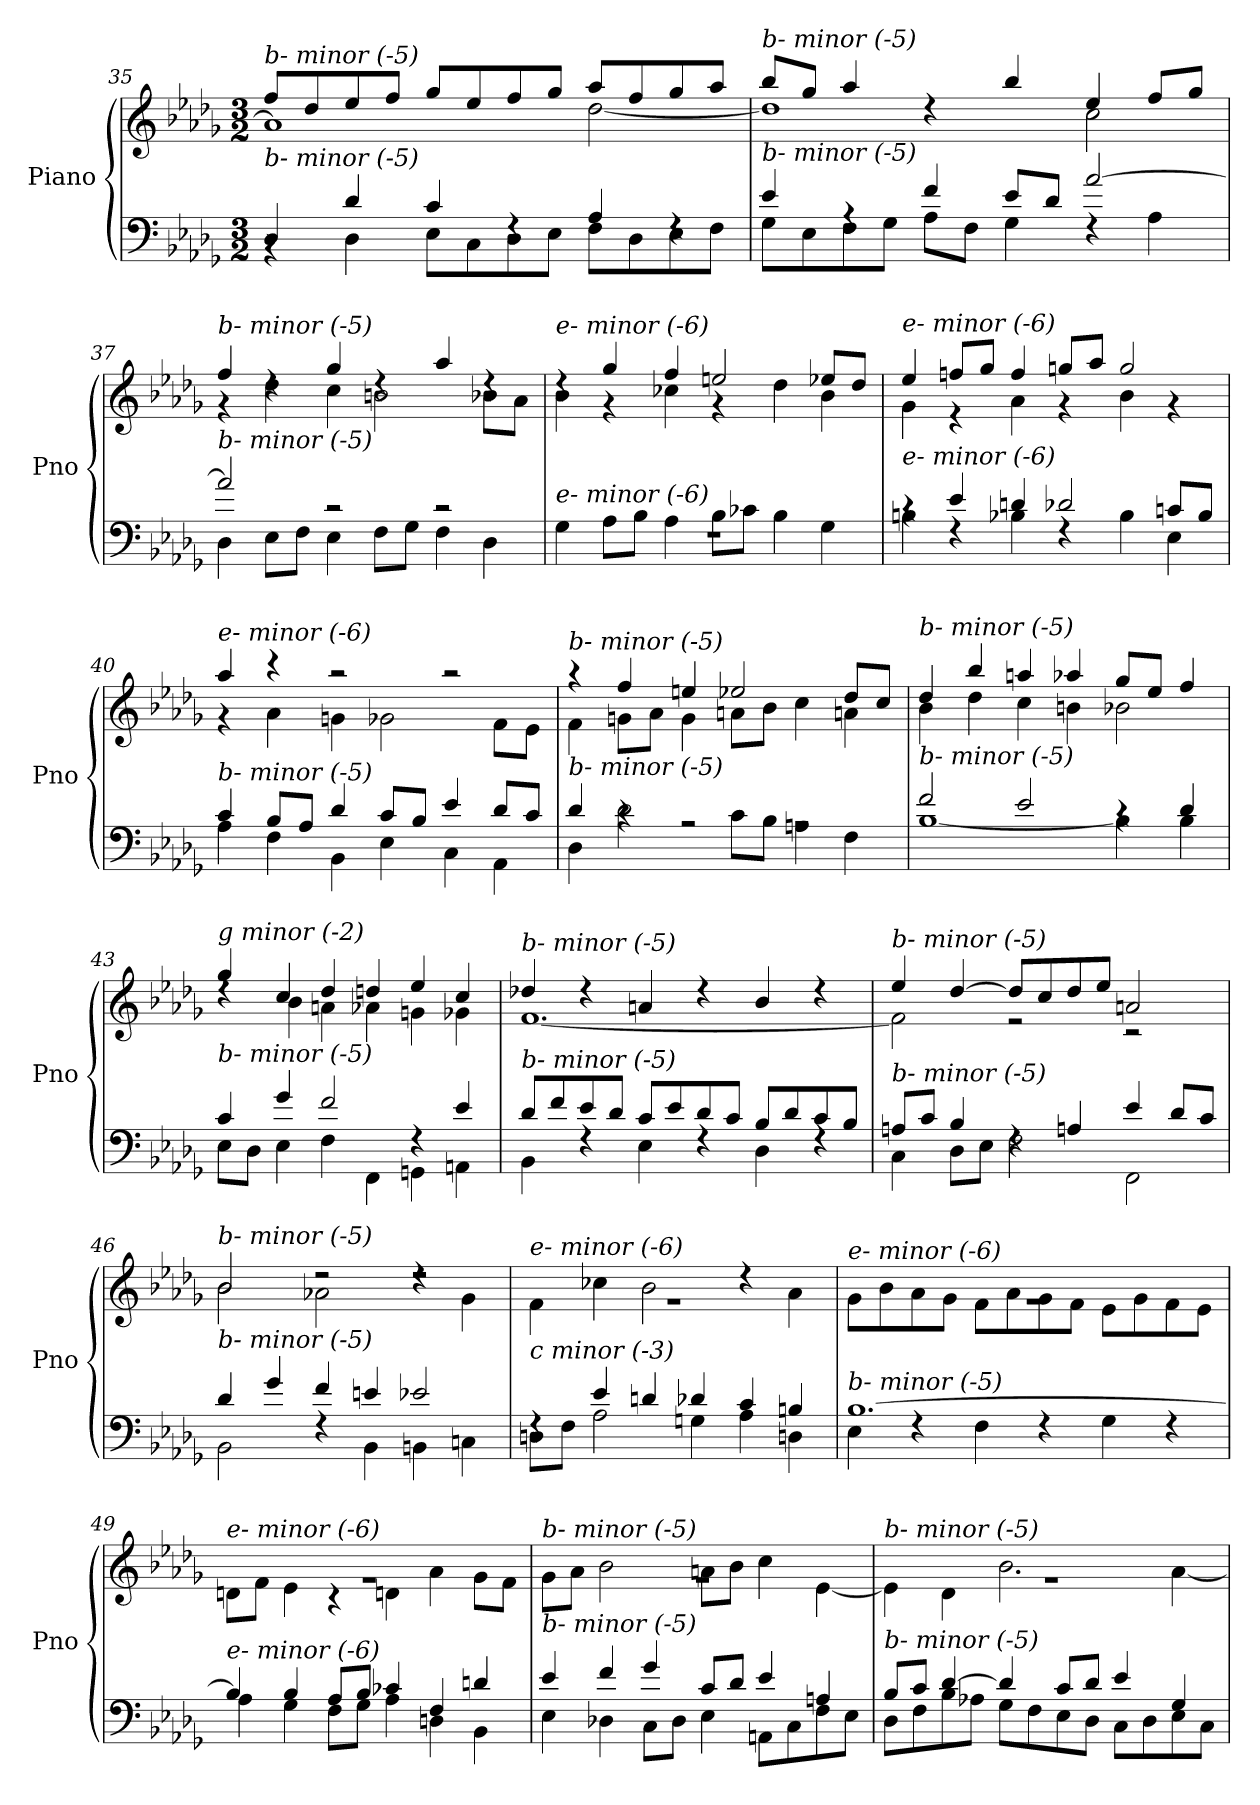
**kern	**kern
*part1	*part1
*staff2	*staff1
*I"Piano	*
*I'Pno	*
*clefF4	*clefG2
*k[b-e-a-d-g-]	*k[b-e-a-d-g-]
*M3/2	*M3/2
=35	=35
*^	*^
!	!	!LO:TX:i:t=b- minor (-5)	!
!LO:TX:i:t=b- minor (-5)	!	!	!
4D-/	4rBB	8ff/L	1a-]
.	.	8dd-/	.
4d-/	4D-\	8ee-/	.
.	.	8ff/J	.
4c/	8E-\L	8gg-/L	.
.	8C\	8ee-/	.
4rF	8D-\	8ff/	.
.	8E-\J	8gg-/J	.
4A-/	8F\L	8aa-/L	[2dd-\
.	8D-\	8ff/	.
4rF	8E-\	8gg-/	.
.	8F\J	8aa-/J	.
!!LO:LB:g=z	!!
=36	=36	=36	=36
!	!	!LO:TX:i:t=b- minor (-5)	!
!LO:TX:i:t=b- minor (-5)	!	!	!
4e-/	8G-\L	8bb-/L	1dd-]
.	8E-\	8gg-/J	.
4rA	8F\	4aa-/	.
.	8G-\J	.	.
4f/	8A-\L	4rdd	.
.	8F\J	.	.
8e-/L	4G-\	4bb-/	.
8d-/J	.	.	.
[2a-/	4rF	4ee-/	2cc\
.	4A-\	8ff/L	.
.	.	8gg-/J	.
=37	=37	=37	=37
!	!	!LO:TX:i:t=b- minor (-5)	!
!LO:TX:i:t=b- minor (-5)	!	!	!
2a-/]	4D-\	4ff/	4r
.	8E-\L	4rdd	4dd-\
.	8F\J	.	.
2r	4E-\	4gg-/	4cc\
.	8F\L	4rdd	2bni\
.	8G-\J	.	.
2r	4F\	4aa-/	.
.	4D-\	4rdd	8b-\L
.	.	.	8a-\J
=38	=38	=38	=38
!	!	!LO:TX:i:t=e- minor (-6)	!
!LO:TX:i:t=e- minor (-6)	!	!	!
1.rF	4G-\	4rdd	4b-\
.	8A-\L	4gg-/	4r
.	8B-\J	.	.
.	4A-\	4ff/	4cc-X\
.	8B-\L	2eeni/	4r
.	8c-X\J	.	.
.	4B-\	.	4dd-\
.	4G-\	8ee-/L	4b-\
.	.	8dd-/J	.
=39	=39	=39	=39
!	!	!LO:TX:i:t=e- minor (-6)	!
!LO:TX:i:t=e- minor (-6)	!	!	!
4rc	4Bni\	4ee-/	4g-\
4e-/	4rF	8ffn/L	4r
.	.	8gg-/J	.
4dn/	4B-Xi\	4ff/	4a-\
2d-X/	4rF	8ggn/L	4r
.	.	8aa-/J	.
.	4B-\	2gg/	4b-\
8cn/L	4E-\	.	4r
8B-/J	.	.	.
!!LO:LB:g=z	!!
=40	=40	=40	=40
!	!	!LO:TX:i:t=e- minor (-6)	!
!LO:TX:i:t=b- minor (-5)	!	!	!
4c/	4A-\	4aa-/	4r
8B-/L	4F\	4r	4a-\
8A-/J	.	.	.
4d-/	4BB-\	2r	4gn\
8c/L	4E-\	.	2g-X\
8B-/J	.	.	.
4e-/	4C\	2r	.
8d-/L	4AA-\	.	8f\L
8c/J	.	.	8e-\J
=41	=41	=41	=41
!	!	!LO:TX:i:t=b- minor (-5)	!
!LO:TX:i:t=b- minor (-5)	!	!	!
4d-/	4D-\	4r	4f\
4rc	2d-\	4ff/	8gn\L
.	.	.	8a-\J
2rA	.	4een/	4g\
.	8c\L	2ee-X/	8an\L
.	8B-\J	.	8b-\J
2rA	4An\	.	4cc\
.	4F\	8dd-/L	4an\
.	.	8cc/J	.
=42	=42	=42	=42
!	!	!LO:TX:i:t=b- minor (-5)	!
!LO:TX:i:t=b- minor (-5)	!	!	!
2f/	[1B-	4dd-/	4b-\
.	.	4bb-/	4dd-\
2e-/	.	4aan/	4cc\
.	.	4aa-X/	4bni\
4rc	4B-\]	8gg-/L	2b-\
.	.	8ee-/J	.
4d-/	4B-\	4ff/	.
=43	=43	=43	=43
!	!	!LO:TX:i:t=g minor (-2)	!
!LO:TX:i:t=b- minor (-5)	!	!	!
4c/	8E-\L	4gg-/	4rdd
.	8D-\J	.	.
4g-/	4E-\	4cc/	4b-\
2f/	4F\	4dd-/	4an\
.	4FF\	4ddn/	4a-X\
4rF	4GGn\	4ee-/	4gn\
4e-/	4AAn\	4cc/	4g-X\
!!LO:PB:g=z	!!
=44	=44	=44	=44
!	!	!LO:TX:i:t=b- minor (-5)	!
!LO:TX:i:t=b- minor (-5)	!	!	!
8d-/L	4BB-\	4dd-X/	[1.f
8f/	.	.	.
8e-/	4rF	4r	.
8d-/J	.	.	.
8c/L	4E-\	4an/	.
8e-/	.	.	.
8d-/	4rF	4r	.
8c/J	.	.	.
8B-/L	4D-\	4b-/	.
8d-/	.	.	.
8c/	4rF	4r	.
8B-/J	.	.	.
=45	=45	=45	=45
!	!	!LO:TX:i:t=b- minor (-5)	!
!LO:TX:i:t=b- minor (-5)	!	!	!
8An/L	4C\	4ee-/	2f\]
8c/J	.	.	.
4B-/	8D-\L	[4dd-/	.
.	8E-\J	.	.
4rF	2F\	8dd-/L]	2r
.	.	8cc/	.
4An/	.	8dd-/	.
.	.	8ee-/J	.
4e-/	2FF\	2an/	2r
8d-/L	.	.	.
8c/J	.	.	.
=46	=46	=46	=46
!	!	!LO:TX:i:t=b- minor (-5)	!
!LO:TX:i:t=b- minor (-5)	!	!	!
4d-/	2BB-\	2b-/	2b-\
4g-/	.	.	.
4f/	4rF	2r	2a-X\
4eni/	4BB-\	.	.
2e-/	4BBni\	2r	4rdd
.	4Cn\	.	4g-\
=47	=47	=47	=47
!	!	!LO:TX:i:t=e- minor (-6)	!
!LO:TX:i:t=c minor (-3)	!	!	!
4rF	8Dn\L	1.rg	4f\
.	8F\J	.	.
4e-/	2A-\	.	4cc-X\
4dn/	.	.	2b-\
4d-X/	4Gn\	.	.
4c/	4A-\	.	4rdd
4Bni/	4Dn\	.	4a-\
!!LO:LB:g=z	!!
=48	=48	=48	=48
!	!	!LO:TX:i:t=e- minor (-6)	!
!LO:TX:i:t=b- minor (-5)	!	!	!
[1.B-	4E-\	1.rg	8g-\L
.	.	.	8b-\
.	4rF	.	8a-\
.	.	.	8g-\J
.	4F\	.	8f\L
.	.	.	8a-\
.	4rF	.	8g-\
.	.	.	8f\J
.	4G-\	.	8e-\L
.	.	.	8g-\
.	4rF	.	8f\
.	.	.	8e-\J
=49	=49	=49	=49
!	!	!LO:TX:i:t=e- minor (-6)	!
!LO:TX:i:t=e- minor (-6)	!	!	!
4B-/]	4A-\	1.rg	8dn\L
.	.	.	8f\J
4B-/	4G-\	.	4e-\
8A-/L	8F\L	.	4r
8B-/J	8G-\J	.	.
4c-X/	4A-\	.	4dn\
4F/	4Dn\	.	4a-\
4dn/	4BB-\	.	8g-\L
.	.	.	8f\J
=50	=50	=50	=50
!	!	!LO:TX:i:t=b- minor (-5)	!
!LO:TX:i:t=b- minor (-5)	!	!	!
4e-/	4E-\	1.rg	8g-\L
.	.	.	8a-\J
4f/	4D-X\	.	2b-\
4g-/	8C\L	.	.
.	8D-\J	.	.
8c/L	4E-\	.	8an\L
8d-/J	.	.	8b-\J
4e-/	8AAn\L	.	4cc\
.	8C\	.	.
4An/	8F\	.	[4e-\
.	8E-\J	.	.
=51	=51	=51	=51
!	!	!LO:TX:i:t=b- minor (-5)	!
!LO:TX:i:t=b- minor (-5)	!	!	!
8B-/L	8D-\L	1.rg	4e-\]
8c/J	8F\	.	.
[4d-/	8B-\	.	4d-\
.	8A-X\J	.	.
4d-/]	8G-\L	.	2.b-\
.	8F\	.	.
8c/L	8E-\	.	.
8d-/J	8D-\J	.	.
4e-/	8C\L	.	.
.	8D-\	.	.
4G-/	8E-\	.	[4a-\
.	8C\J	.	.
*v	*v	*	*
*	*v	*v
=	=
*-	*-
